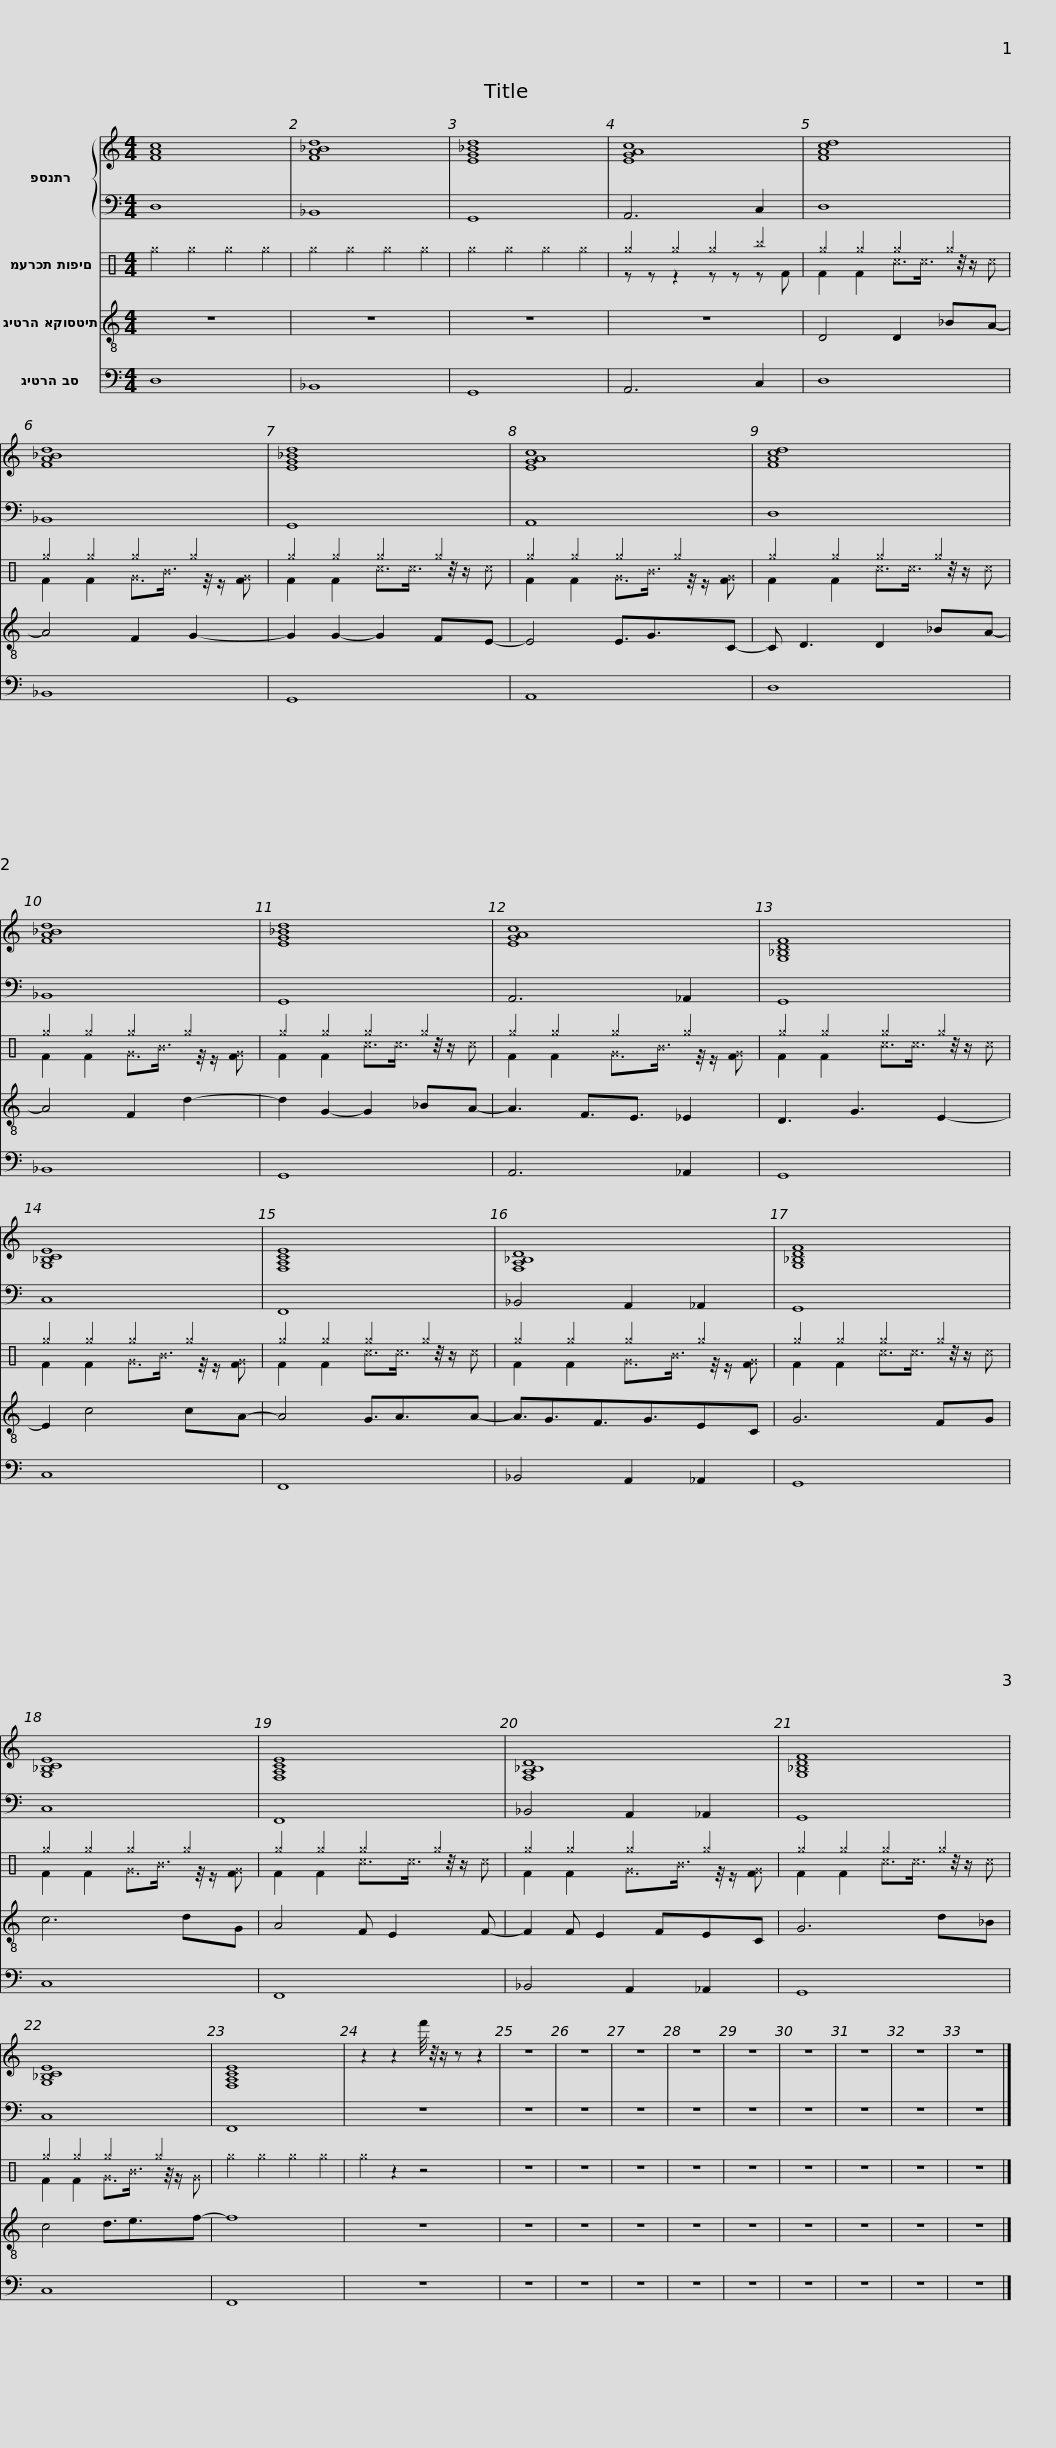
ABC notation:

X:1
%%score { 1 | 2 } ( 3 4 ) 5 6
L:1/8
M:4/4
I:linebreak $
K:C
V:1 treble
V:2 bass
V:3 perc
K:none
V:4 perc
K:none
V:5 treble-8
V:6 bass transpose=-12
V:1
 [FAc]8 | [FA_Bd]8 | [EG_Bd]8 | [EGAc]8 | [FAcd]8 |$ %5
 [FA_Bd]8 | [EG_Bd]8 | [EGAc]8 | [FAcd]8 |$ [FA_Bd]8 | %10
 [EG_Bd]8 | [EGAc]8 | [G,_B,DF]8 |$ [G,_B,CE]8 | [F,A,CE]8 | %15
 [F,A,_B,D]8 |$ [G,_B,DF]8 | [G,_B,CE]8 | [F,A,CE]8 |$ [F,A,_B,D]8 | %20
 [G,_B,DF]8 | [G,_B,CE]8 | [F,A,CE]8 |$ z2 z2 f'/4 z/4 z/ z z2 | z8 | %25
 z8 | z8 | z8 | z8 | z8 | %30
 z8 | z8 | z8 |] %33
V:2
 D,8 | _B,,8 | G,,8 | A,,6 C,2 | D,8 |$ %5
 _B,,8 | G,,8 | A,,8 | D,8 |$ _B,,8 | %10
 G,,8 | A,,6 _A,,2 | G,,8 |$ C,8 | F,,8 | %15
 _B,,4 A,,2 _A,,2 |$ G,,8 | C,8 | F,,8 |$ _B,,4 A,,2 _A,,2 | %20
 G,,8 | C,8 | F,,8 |$ z8 | z8 | %25
 z8 | z8 | z8 | z8 | z8 | %30
 z8 | z8 | z8 |] %33
V:3
 ^g2 ^g2 ^g2 ^g2 | ^g2 ^g2 ^g2 ^g2 | ^g2 ^g2 ^g2 ^g2 | ^g2 ^g2 ^g2 ^b2 | ^g2 ^g2 ^g2 ^g2 |$ %5
 ^g2 ^g2 ^g2 ^g2 | ^g2 ^g2 ^g2 ^g2 | ^g2 ^g2 ^g2 ^g2 | ^g2 ^g2 ^g2 ^g2 |$ ^g2 ^g2 ^g2 ^g2 | %10
 ^g2 ^g2 ^g2 ^g2 | ^g2 ^g2 ^g2 ^g2 | ^g2 ^g2 ^g2 ^g2 |$ ^g2 ^g2 ^g2 ^g2 | ^g2 ^g2 ^g2 ^g2 | %15
 ^g2 ^g2 ^g2 ^g2 |$ ^g2 ^g2 ^g2 ^g2 | ^g2 ^g2 ^g2 ^g2 | ^g2 ^g2 ^g2 ^g2 |$ ^g2 ^g2 ^g2 ^g2 | %20
 ^g2 ^g2 ^g2 ^g2 | ^g2 ^g2 ^g2 ^g2 | ^g2 ^g2 ^g2 ^g2 |$ ^g2 z2 z4 | z8 | %25
 z8 | z8 | z8 | z8 | z8 | %30
 z8 | z8 | z8 |] %33
V:4
 x8 | x8 | x8 | z z z2 z z z F | F2 F2 ^c3/2^c3/4 z/4 z/ ^c |$ %5
 F2 F2 ^G3/2^B3/4 z/4 z/ [F^G] | F2 F2 ^c3/2^c3/4 z/4 z/ ^c | F2 F2 ^G3/2^B3/4 z/4 z/ [F^G] | F2 F2 ^c3/2^c3/4 z/4 z/ ^c |$ F2 F2 ^G3/2^B3/4 z/4 z/ [F^G] | %10
 F2 F2 ^c3/2^c3/4 z/4 z/ ^c | F2 F2 ^G3/2^B3/4 z/4 z/ [F^G] | F2 F2 ^c3/2^c3/4 z/4 z/ ^c |$ F2 F2 ^G3/2^B3/4 z/4 z/ [F^G] | F2 F2 ^c3/2^c3/4 z/4 z/ ^c | %15
 F2 F2 ^G3/2^B3/4 z/4 z/ [F^G] |$ F2 F2 ^c3/2^c3/4 z/4 z/ ^c | F2 F2 ^G3/2^B3/4 z/4 z/ [F^G] | F2 F2 ^c3/2^c3/4 z/4 z/ ^c |$ F2 F2 ^G3/2^B3/4 z/4 z/ [F^G] | %20
 F2 F2 ^c3/2^c3/4 z/4 z/ ^c | F2 F2 ^G3/2^B3/4 z/4 z/ ^G | x8 |$ x8 | x8 | %25
 x8 | x8 | x8 | x8 | x8 | %30
 x8 | x8 | x8 |] %33
V:5
 z8 | z8 | z8 | z8 | D4 D2 _BA- |$ %5
 A4 F2 G2- | G2 G2- G2 FE- | E4 E3/2G3/2C- | C D3 D2 _BA- |$ A4 F2 d2- | %10
 d2 G2- G2 _BA- | A3 F3/2E3/2 _E2 | D3 G3 E2- |$ E2 c4 cA- | A4 G3/2A3/2A- | %15
 A3/2G3/2F3/2G3/2EC |$ G6 FG | c6 dG | A4 F E2 F- |$ F2 F E2 FEC | %20
 G6 d_B | c4 d3/2e3/2f- | f8 |$ z8 | z8 | %25
 z8 | z8 | z8 | z8 | z8 | %30
 z8 | z8 | z8 |] %33
V:6
 D,8 | _B,,8 | G,,8 | A,,6 C,2 | D,8 |$ %5
 _B,,8 | G,,8 | A,,8 | D,8 |$ _B,,8 | %10
 G,,8 | A,,6 _A,,2 | G,,8 |$ C,8 | F,,8 | %15
 _B,,4 A,,2 _A,,2 |$ G,,8 | C,8 | F,,8 |$ _B,,4 A,,2 _A,,2 | %20
 G,,8 | C,8 | F,,8 |$ z8 | z8 | %25
 z8 | z8 | z8 | z8 | z8 | %30
 z8 | z8 | z8 |] %33
